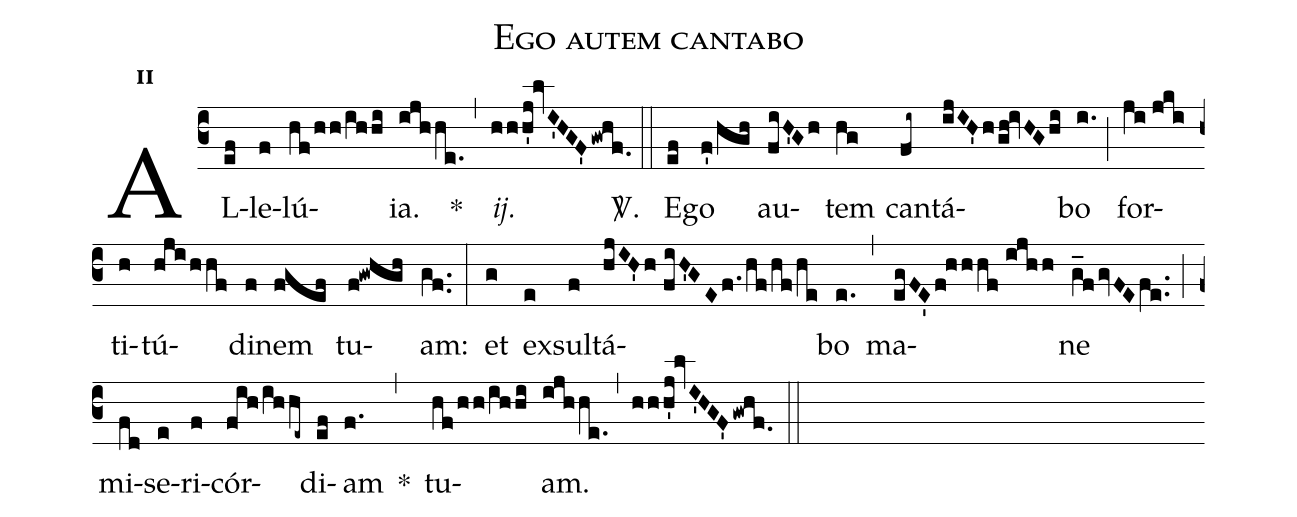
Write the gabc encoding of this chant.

name:Ego autem cantabo;
mode:2;
office-part:Alleluia;
%%
(c3) AL(ef)le(f)lú(hf/hh/ihhi)ia.(ijhhe.) *(,) <i>ij.</i>(hhh'j!lvI'HGF'/gwhf.) <sp>V/</sp>.(::) E(ef)go(f'/hgh) au(fiH'Gh)tem(hg) can(fi~)tá(ijIH'/h/gh!ivHG/hi)bo(i.) (;) for(ji//jki)ti(h)tú(hji/hhf)di(f)nem(fgef) tu(f!gwhgh)am:(gf..) (:) et(g) ex(e)sul(f)tá(hjIH'/h//fiH'GE/f./hf/hf/he)bo(e.) (,) ma(egFE'/f!hhhf//ijhh)ne(g_f/gvFE/fe..) (;) mi(fd)se(e)ri(f)cór(fih/ihhe~)di(ef)am(f.) *(,) tu(hf/hh/ihhi)am.(ijhhe.) (,) (hhh'j!lvI'HGF'/gwhf.) (::)
